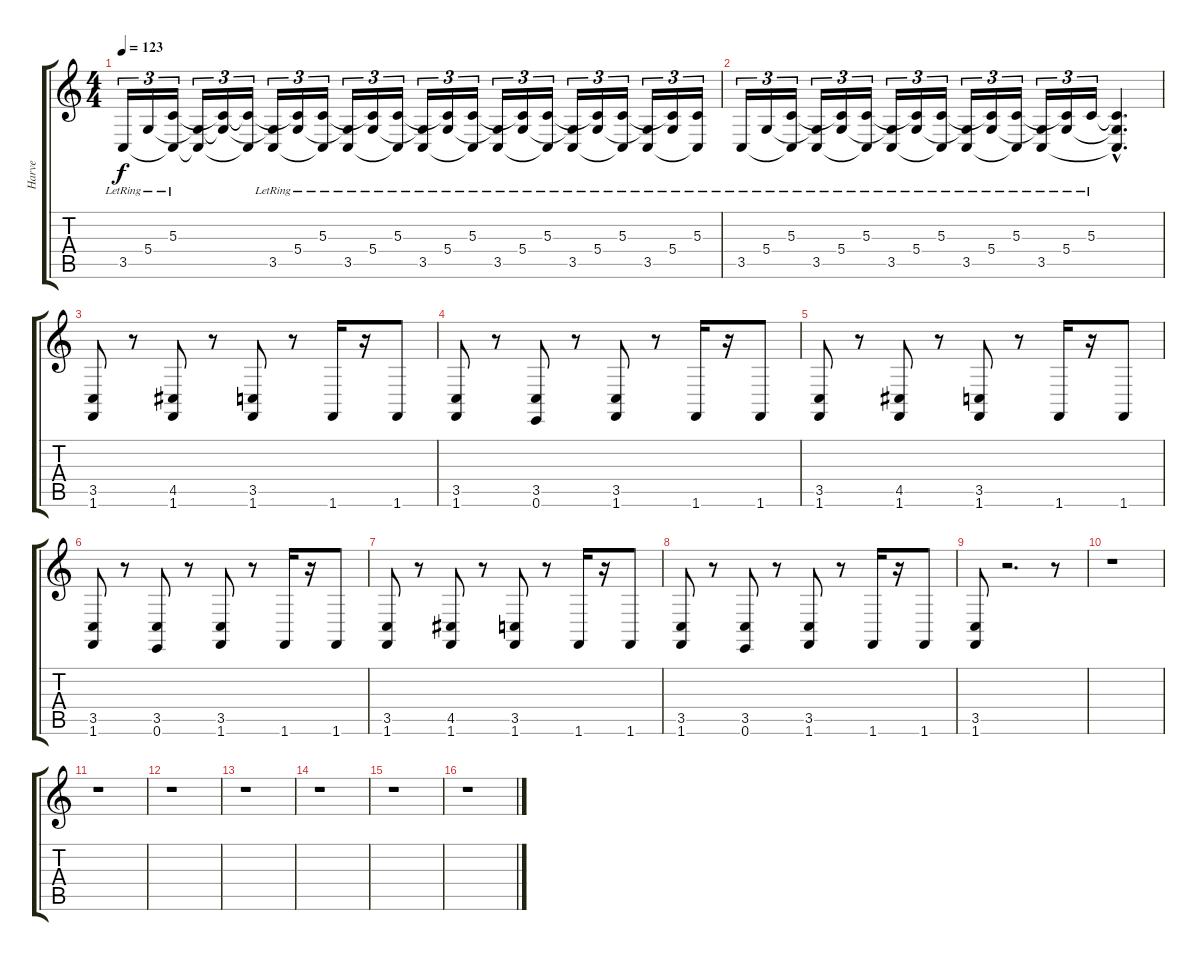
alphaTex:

\track ("Harve" "Harve") {instrument lead8bassandlead}
\staff {score tabs}
\tuning (E4 B3 G3 D3 A2 E2) {hide}
\ts (4 4)
\tempo 123
\clef g2
\ks c
3.5{lr}.16{tu (3 2) dy f instrument acousticguitarnylon} 5.4{lr}.16{tu (3 2)} (5.3{lr} 3.5{t}).16{tu (3 2)} (5.4{t} 3.5{t}).16{tu (3 2)} (5.3{t} 5.4{t}).16{tu (3 2)} (5.3{t} 3.5{t}).16{tu (3 2)} (5.4{t} 3.5{lr}).16{tu (3 2)} (5.3{t} 5.4{lr}).16{tu (3 2)} (5.3{lr} 3.5{t}).16{tu (3 2)} (5.4{t} 3.5{lr}).16{tu (3 2)} (5.3{t} 5.4{lr}).16{tu (3 2)} (5.3{lr} 3.5{t}).16{tu (3 2)} (5.4{t} 3.5{lr}).16{tu (3 2)} (5.3{t} 5.4{lr}).16{tu (3 2)} (5.3{lr} 3.5{t}).16{tu (3 2)} (5.4{t} 3.5{lr}).16{tu (3 2)} (5.3{t} 5.4{lr}).16{tu (3 2)} (5.3{lr} 3.5{t}).16{tu (3 2)} (5.4{t} 3.5{lr}).16{tu (3 2)} (5.3{t} 5.4{lr}).16{tu (3 2)} (5.3{lr} 3.5{t}).16{tu (3 2)} (5.4{t} 3.5{lr}).16{tu (3 2)} (5.3{t} 5.4{lr}).16{tu (3 2)} (5.3{lr} 3.5{t}).16{tu (3 2)} |
3.5{lr}.16{tu (3 2)} 5.4{lr}.16{tu (3 2)} (5.3{lr} 3.5{t}).16{tu (3 2)} (5.4{t} 3.5{lr}).16{tu (3 2)} (5.3{t} 5.4{lr}).16{tu (3 2)} (5.3{lr} 3.5{t}).16{tu (3 2)} (5.4{t} 3.5{lr}).16{tu (3 2)} (5.3{t} 5.4{lr}).16{tu (3 2)} (5.3{lr} 3.5{t}).16{tu (3 2)} (5.4{t} 3.5{lr}).16{tu (3 2)} (5.3{t} 5.4{lr}).16{tu (3 2)} (5.3{lr} 3.5{t}).16{tu (3 2)} (5.4{t} 3.5{lr}).16{tu (3 2)} (5.3{t} 5.4{lr}).16{tu (3 2)} 5.3{lr}.16{tu (3 2)} (5.3{hac t} 5.4{hac t} 3.5{hac t}).4{d} |
(3.5 1.6).8{instrument lead8bassandlead} r.8 (4.5 1.6).8 r.8 (3.5 1.6).8 r.8 1.6.16 r.16 1.6.8 |
(3.5 1.6).8 r.8 (3.5 0.6).8 r.8 (3.5 1.6).8 r.8 1.6.16 r.16 1.6.8 |
(3.5 1.6).8 r.8 (4.5 1.6).8 r.8 (3.5 1.6).8 r.8 1.6.16 r.16 1.6.8 |
(3.5 1.6).8 r.8 (3.5 0.6).8 r.8 (3.5 1.6).8 r.8 1.6.16 r.16 1.6.8 |
(3.5 1.6).8 r.8 (4.5 1.6).8 r.8 (3.5 1.6).8 r.8 1.6.16 r.16 1.6.8 |
(3.5 1.6).8 r.8 (3.5 0.6).8 r.8 (3.5 1.6).8 r.8 1.6.16 r.16 1.6.8 |
(3.5 1.6).8 r.2{d} r.8 |
r.1 |
r.1 |
r.1 |
r.1 |
r.1 |
r.1 |
r.1
